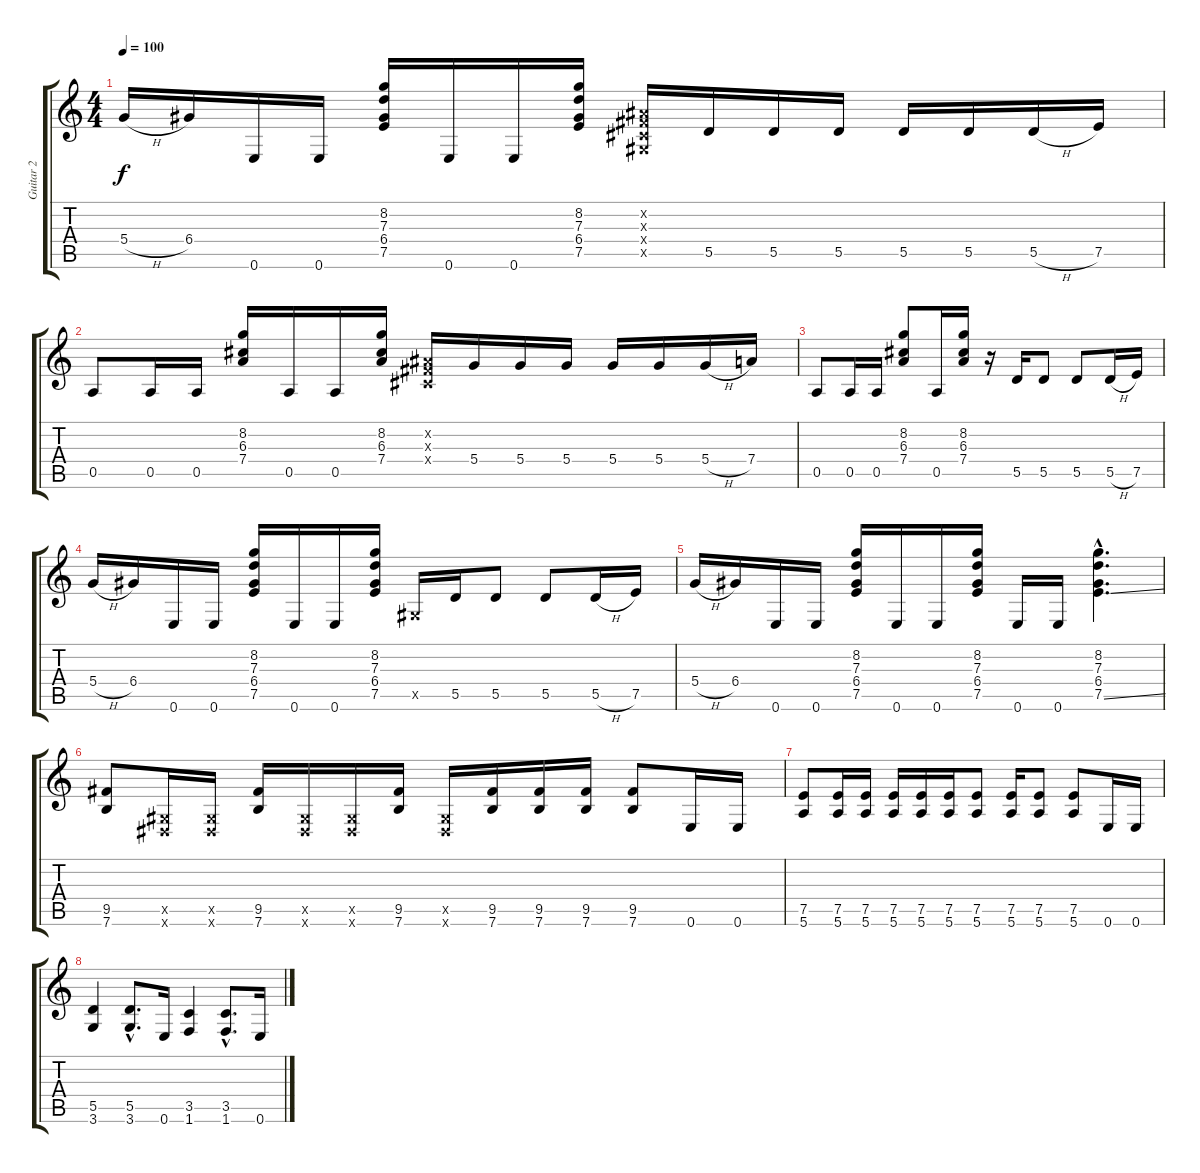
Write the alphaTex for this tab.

\track ("Guitar 2" "Guitar 2") {instrument overdrivenguitar}
\staff {score tabs}
\tuning (E4 B3 G3 D3 A2 E2) {hide}
\ts (4 4)
\tempo 100
\clef g2
\ks c
5.4{h}.16{dy f} 6.4.16 0.6.16 0.6.16 (8.2 7.3 6.4 7.5).16 0.6.16 0.6.16 (8.2 7.3 6.4 7.5).16 (-1.2{x} -1.3{x} -1.4{x} -1.5{x}).16 5.5.16 5.5.16 5.5.16 5.5.16 5.5.16 5.5{h}.16 7.5.16 |
0.5.8 0.5.16 0.5.16 (8.2 6.3 7.4).16 0.5.16 0.5.16 (8.2 6.3 7.4).16 (-1.2{x} -1.3{x} -1.4{x}).16 5.4.16 5.4.16 5.4.16 5.4.16 5.4.16 5.4{h}.16 7.4.16 |
0.5.8 0.5.16 0.5.16 (8.2 6.3 7.4).8 0.5.16 (8.2 6.3 7.4).16 r.16 5.5.16 5.5.8 5.5.8 5.5{h}.16 7.5.16 |
5.4{h}.16 6.4.16 0.6.16 0.6.16 (8.2 7.3 6.4 7.5).16 0.6.16 0.6.16 (8.2 7.3 6.4 7.5).16 -1.5{x}.16 5.5.16 5.5.8 5.5.8 5.5{h}.16 7.5.16 |
5.4{h}.16 6.4.16 0.6.16 0.6.16 (8.2 7.3 6.4 7.5).16 0.6.16 0.6.16 (8.2 7.3 6.4 7.5).16 0.6.16 0.6.16 (8.2{hac} 7.3{hac} 6.4{hac} 7.5{ss hac}).4{d} |
(9.5 7.6).8 (-1.5{x} -1.6{x}).16 (-1.5{x} -1.6{x}).16 (9.5 7.6).16 (-1.5{x} -1.6{x}).16 (-1.5{x} -1.6{x}).16 (9.5 7.6).16 (-1.5{x} -1.6{x}).16 (9.5 7.6).16 (9.5 7.6).16 (9.5 7.6).16 (9.5 7.6).8 0.6.16 0.6.16 |
(7.5 5.6).8 (7.5 5.6).16 (7.5 5.6).16 (7.5 5.6).16 (7.5 5.6).16 (7.5 5.6).16 (7.5 5.6).8 (7.5 5.6).16 (7.5 5.6).8 (7.5 5.6).8 0.6.16 0.6.16 |
(5.5 3.6).4 (5.5{hac} 3.6{hac}).8{d} 0.6.16 (3.5 1.6).4 (3.5{hac} 1.6{hac}).8{d} 0.6.16
